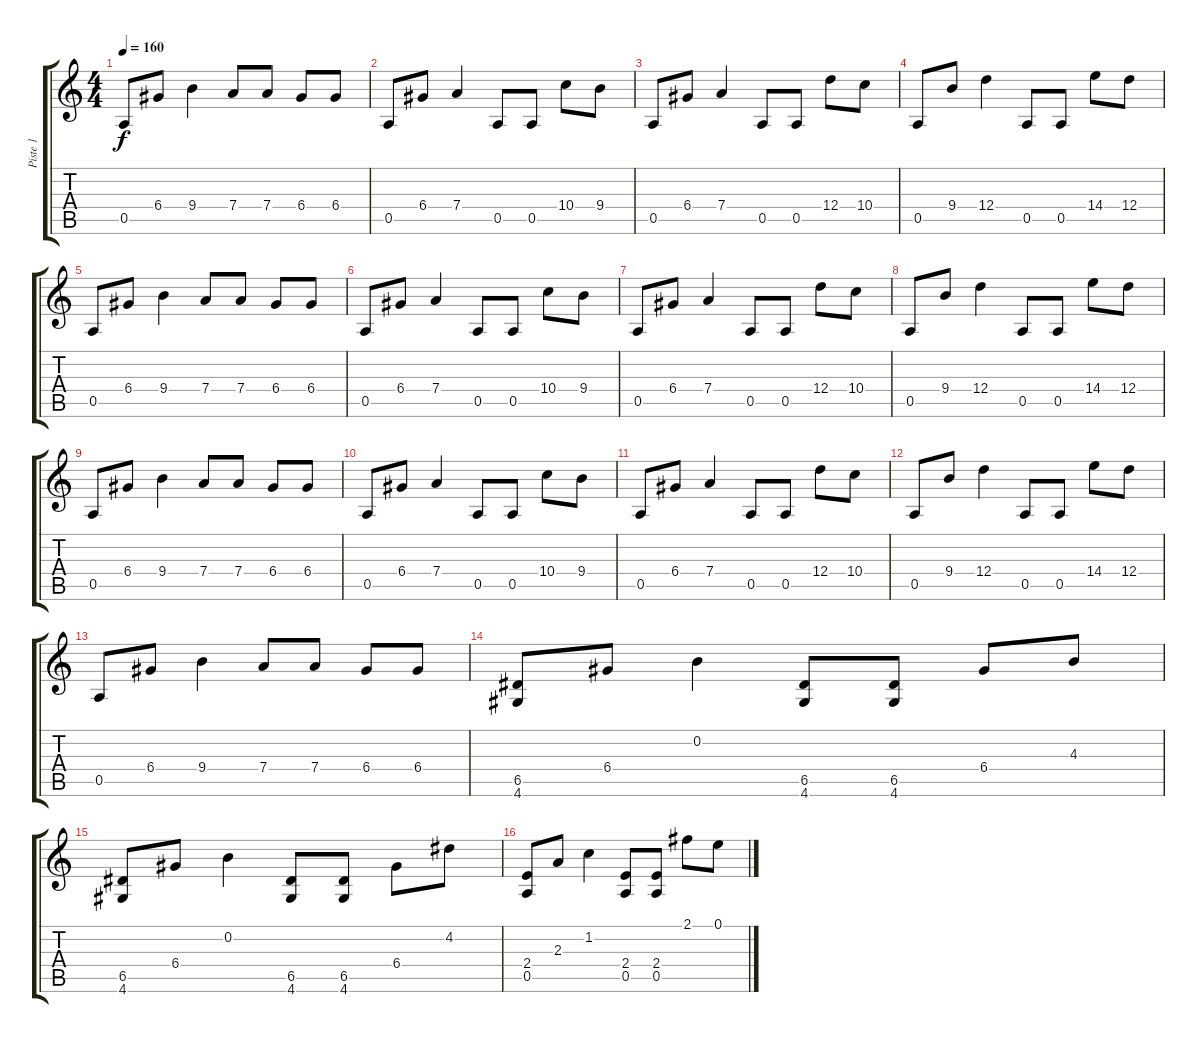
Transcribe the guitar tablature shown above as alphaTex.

\track ("Piste 1" "Piste 1") {instrument distortionguitar}
\staff {score tabs}
\tuning (E4 B3 G3 D3 A2 E2) {hide}
\ts (4 4)
\tempo 160
\clef g2
\ks c
0.5.8{dy f} 6.4.8 9.4.4 7.4.8 7.4.8 6.4.8 6.4.8 |
0.5.8 6.4.8 7.4.4 0.5.8 0.5.8 10.4.8 9.4.8 |
0.5.8 6.4.8 7.4.4 0.5.8 0.5.8 12.4.8 10.4.8 |
0.5.8 9.4.8 12.4.4 0.5.8 0.5.8 14.4.8 12.4.8 |
0.5.8 6.4.8 9.4.4 7.4.8 7.4.8 6.4.8 6.4.8 |
0.5.8 6.4.8 7.4.4 0.5.8 0.5.8 10.4.8 9.4.8 |
0.5.8 6.4.8 7.4.4 0.5.8 0.5.8 12.4.8 10.4.8 |
0.5.8 9.4.8 12.4.4 0.5.8 0.5.8 14.4.8 12.4.8 |
0.5.8 6.4.8 9.4.4 7.4.8 7.4.8 6.4.8 6.4.8 |
0.5.8 6.4.8 7.4.4 0.5.8 0.5.8 10.4.8 9.4.8 |
0.5.8 6.4.8 7.4.4 0.5.8 0.5.8 12.4.8 10.4.8 |
0.5.8 9.4.8 12.4.4 0.5.8 0.5.8 14.4.8 12.4.8 |
0.5.8 6.4.8 9.4.4 7.4.8 7.4.8 6.4.8 6.4.8 |
(6.5 4.6).8 6.4.8 0.2.4 (6.5 4.6).8 (6.5 4.6).8 6.4.8 4.3.8 |
(6.5 4.6).8 6.4.8 0.2.4 (6.5 4.6).8 (6.5 4.6).8 6.4.8 4.2.8 |
(2.4 0.5).8 2.3.8 1.2.4 (2.4 0.5).8 (2.4 0.5).8 2.1.8 0.1.8
